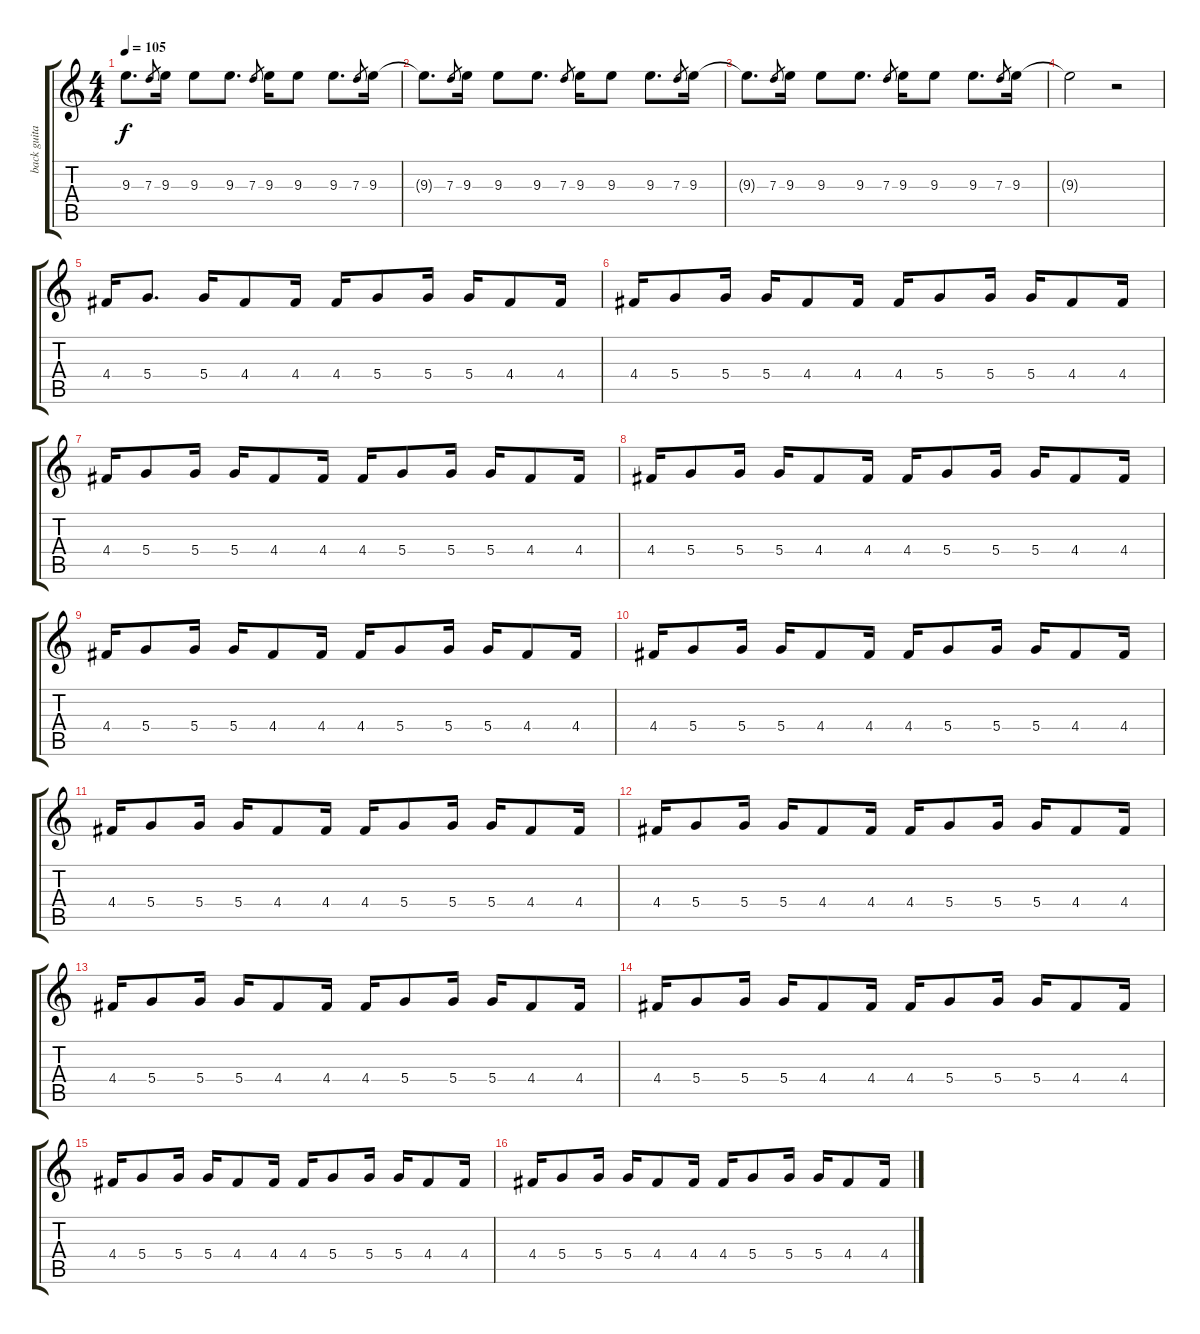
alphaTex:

\track ("back guitar" "back guita") {instrument electricguitarjazz}
\staff {score tabs}
\tuning (E4 B3 G3 D3 A2 E2) {hide}
\ts (4 4)
\tempo 105
\clef g2
\ks c
9.3{t}.8{d dy f} 7.3.8{gr} 9.3.16 9.3.8 9.3.8{d} 7.3.8{gr} 9.3.16 9.3.8 9.3.8{d} 7.3.8{gr} 9.3.16 |
9.3{t}.8{d} 7.3.8{gr} 9.3.16 9.3.8 9.3.8{d} 7.3.8{gr} 9.3.16 9.3.8 9.3.8{d} 7.3.8{gr} 9.3.16 |
9.3{t}.8{d} 7.3.8{gr} 9.3.16 9.3.8 9.3.8{d} 7.3.8{gr} 9.3.16 9.3.8 9.3.8{d} 7.3.8{gr} 9.3.16 |
9.3{t}.2 r.2 |
4.4.16 5.4.8{d} 5.4.16 4.4.8 4.4.16 4.4.16 5.4.8 5.4.16 5.4.16 4.4.8 4.4.16 |
4.4.16 5.4.8 5.4.16 5.4.16 4.4.8 4.4.16 4.4.16 5.4.8 5.4.16 5.4.16 4.4.8 4.4.16 |
4.4.16 5.4.8 5.4.16 5.4.16 4.4.8 4.4.16 4.4.16 5.4.8 5.4.16 5.4.16 4.4.8 4.4.16 |
4.4.16 5.4.8 5.4.16 5.4.16 4.4.8 4.4.16 4.4.16 5.4.8 5.4.16 5.4.16 4.4.8 4.4.16 |
4.4.16 5.4.8 5.4.16 5.4.16 4.4.8 4.4.16 4.4.16 5.4.8 5.4.16 5.4.16 4.4.8 4.4.16 |
4.4.16 5.4.8 5.4.16 5.4.16 4.4.8 4.4.16 4.4.16 5.4.8 5.4.16 5.4.16 4.4.8 4.4.16 |
4.4.16 5.4.8 5.4.16 5.4.16 4.4.8 4.4.16 4.4.16 5.4.8 5.4.16 5.4.16 4.4.8 4.4.16 |
4.4.16 5.4.8 5.4.16 5.4.16 4.4.8 4.4.16 4.4.16 5.4.8 5.4.16 5.4.16 4.4.8 4.4.16 |
4.4.16 5.4.8 5.4.16 5.4.16 4.4.8 4.4.16 4.4.16 5.4.8 5.4.16 5.4.16 4.4.8 4.4.16 |
4.4.16 5.4.8 5.4.16 5.4.16 4.4.8 4.4.16 4.4.16 5.4.8 5.4.16 5.4.16 4.4.8 4.4.16 |
4.4.16 5.4.8 5.4.16 5.4.16 4.4.8 4.4.16 4.4.16 5.4.8 5.4.16 5.4.16 4.4.8 4.4.16 |
4.4.16 5.4.8 5.4.16 5.4.16 4.4.8 4.4.16 4.4.16 5.4.8 5.4.16 5.4.16 4.4.8 4.4.16
